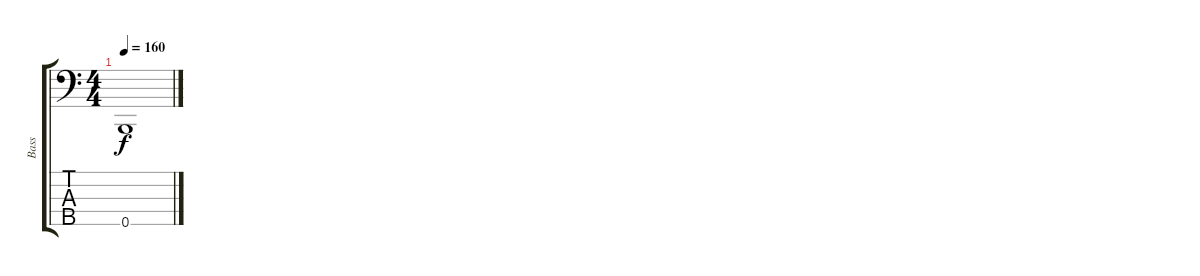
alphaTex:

\track ("Bass" "Bass") {instrument electricbasspick}
\staff {score tabs}
\tuning (G2 D2 A1 E1 B0) {hide}
\ts (4 4)
\tempo 160
\clef f4
\ks c
0.5.1{dy f}
